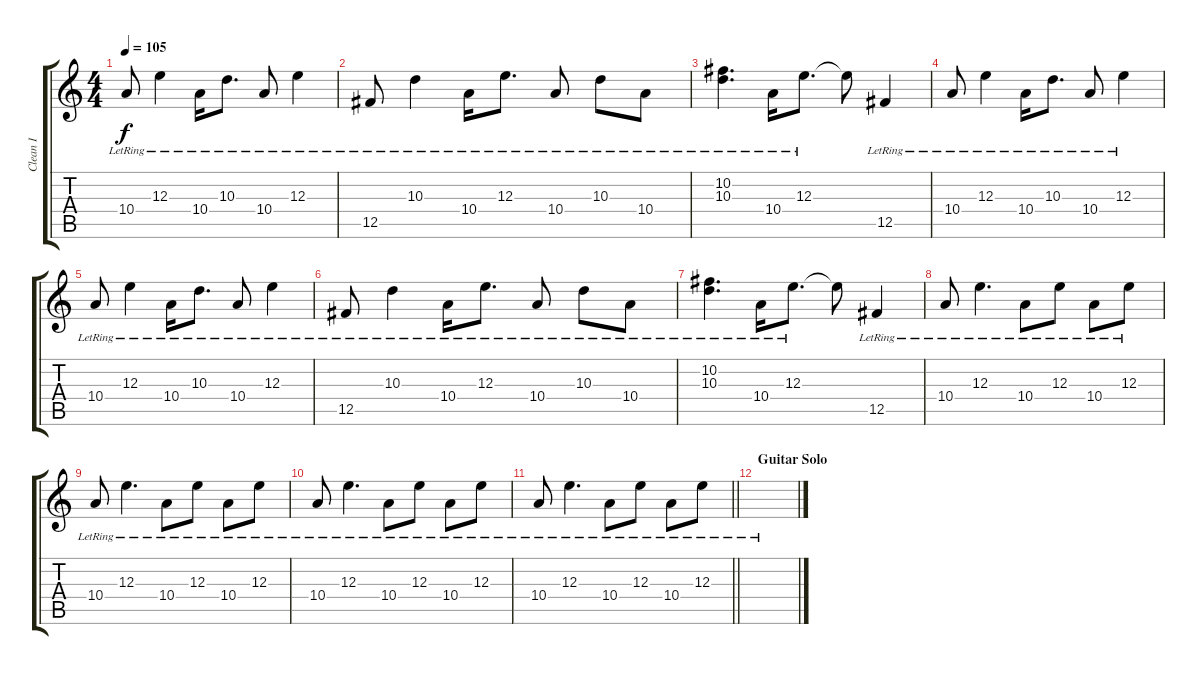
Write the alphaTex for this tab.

\track ("Clean I" "Clean I") {instrument acousticguitarsteel}
\staff {score tabs}
\tuning (Db4 Ab3 E3 B2 Gb2 B1) {hide}
\ts (4 4)
\tempo 105
\clef g2
\ks c
10.4{lr}.8{dy f} 12.3{lr}.4 10.4{lr}.16 10.3{lr}.8{d} 10.4{lr}.8 12.3{lr}.4 |
12.5{lr}.8 10.3{lr}.4 10.4{lr}.16 12.3{lr}.8{d} 10.4{lr}.8 10.3{lr}.8 10.4{lr}.8 |
(10.2{lr} 10.3{lr}).4{d} 10.4{lr}.16 12.3{lr}.8{d} 12.3{t}.8 12.5{lr}.4 |
10.4{lr}.8 12.3{lr}.4 10.4{lr}.16 10.3{lr}.8{d} 10.4{lr}.8 12.3{lr}.4 |
10.4{lr}.8 12.3{lr}.4 10.4{lr}.16 10.3{lr}.8{d} 10.4{lr}.8 12.3{lr}.4 |
12.5{lr}.8 10.3{lr}.4 10.4{lr}.16 12.3{lr}.8{d} 10.4{lr}.8 10.3{lr}.8 10.4{lr}.8 |
(10.2{lr} 10.3{lr}).4{d} 10.4{lr}.16 12.3{lr}.8{d} 12.3{t}.8 12.5{lr}.4 |
10.4{lr}.8 12.3{lr}.4{d} 10.4{lr}.8 12.3{lr}.8 10.4{lr}.8 12.3{lr}.8 |
10.4{lr}.8 12.3{lr}.4{d} 10.4{lr}.8 12.3{lr}.8 10.4{lr}.8 12.3{lr}.8 |
10.4{lr}.8 12.3{lr}.4{d} 10.4{lr}.8 12.3{lr}.8 10.4{lr}.8 12.3{lr}.8 |
\barLineRight lightlight
10.4{lr}.8 12.3{lr}.4{d} 10.4{lr}.8 12.3{lr}.8 10.4{lr}.8 12.3{lr}.8 |
\section ("" "Guitar Solo")
